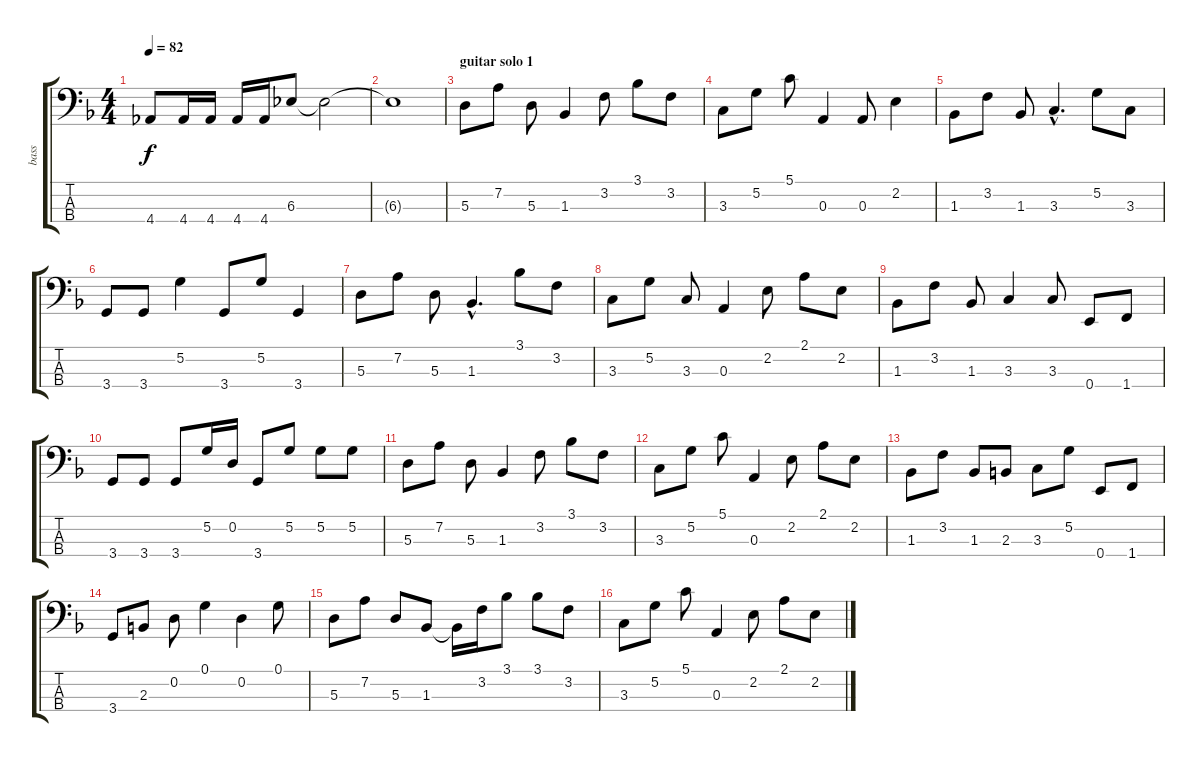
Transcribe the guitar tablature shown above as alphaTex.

\track ("bass" "bass") {instrument electricbassfinger}
\staff {score tabs}
\tuning (G2 D2 A1 E1) {hide}
\ts (4 4)
\tempo 82
\clef f4
\ks f
4.4.8{dy f} 4.4.16 4.4.16 4.4.16 4.4.16 6.3.8 6.3{t}.2 |
6.3{t}.1 |
\section ("" "guitar solo 1")
5.3.8{volume 12} 7.2.8 5.3.8 1.3.4 3.2.8 3.1.8 3.2.8 |
3.3.8 5.2.8 5.1.8 0.3.4 0.3.8 2.2.4 |
1.3.8 3.2.8 1.3.8 3.3{hac}.4{d} 5.2.8 3.3.8 |
3.4.8 3.4.8 5.2.4 3.4.8 5.2.8 3.4.4 |
5.3.8 7.2.8 5.3.8 1.3{hac}.4{d} 3.1.8 3.2.8 |
3.3.8 5.2.8 3.3.8 0.3.4 2.2.8 2.1.8 2.2.8 |
1.3.8 3.2.8 1.3.8 3.3.4 3.3.8 0.4.8 1.4.8 |
3.4.8 3.4.8 3.4.8 5.2.16 0.2.16 3.4.8 5.2.8 5.2.8 5.2.8 |
5.3.8 7.2.8 5.3.8 1.3.4 3.2.8 3.1.8 3.2.8 |
3.3.8 5.2.8 5.1.8 0.3.4 2.2.8 2.1.8 2.2.8 |
1.3.8 3.2.8 1.3.8 2.3.8 3.3.8 5.2.8 0.4.8 1.4.8 |
3.4.8 2.3.8 0.2.8 0.1.4 0.2.4 0.1.8 |
5.3.8 7.2.8 5.3.8 1.3.8 1.3{t}.16 3.2.16 3.1.8 3.1.8 3.2.8 |
3.3.8 5.2.8 5.1.8 0.3.4 2.2.8 2.1.8 2.2.8
